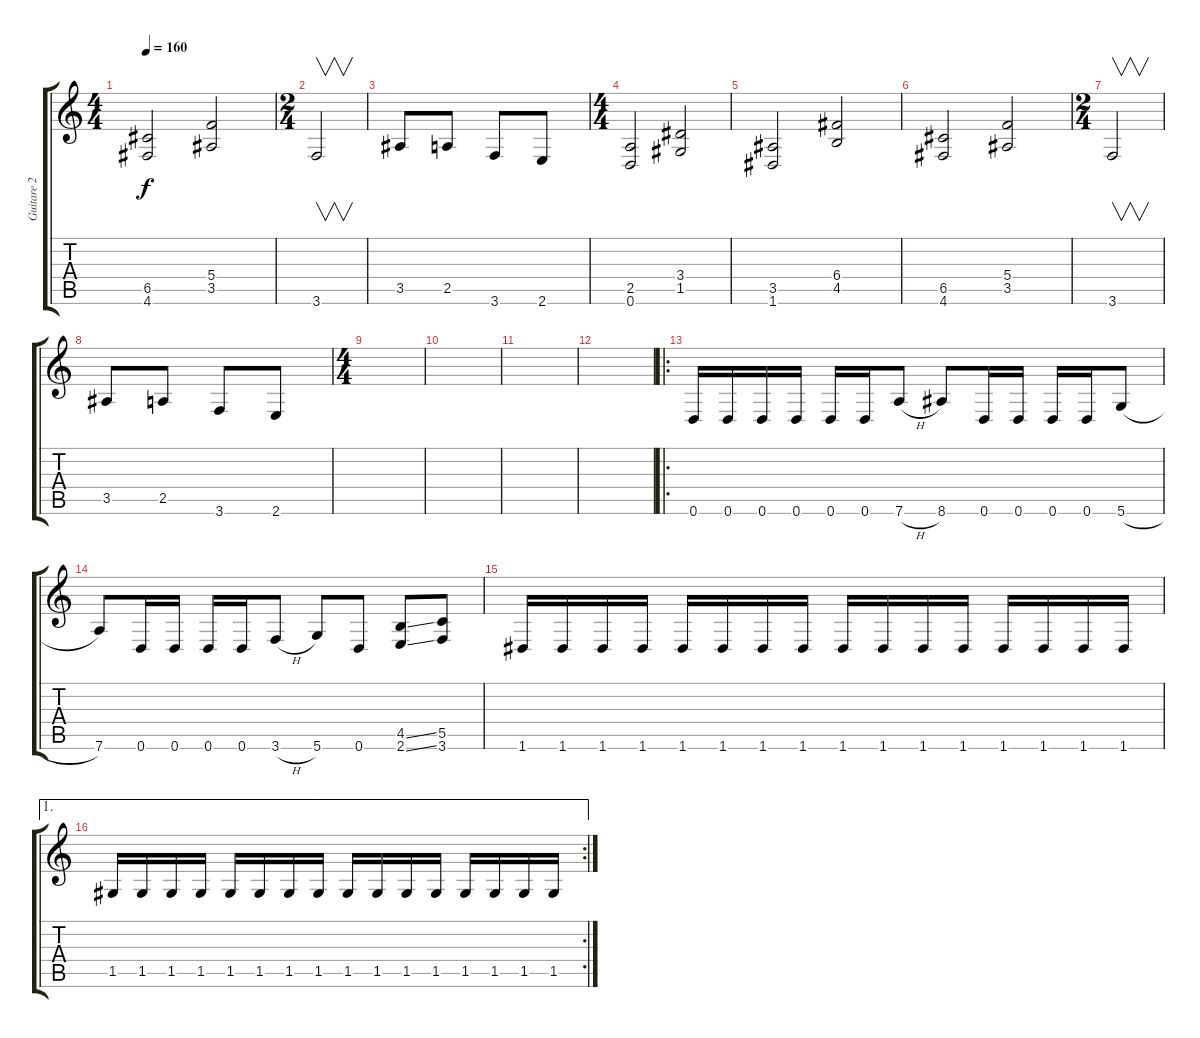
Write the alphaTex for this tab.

\track ("Guitare 2 " "Guitare 2 ") {instrument distortionguitar}
\staff {score tabs}
\tuning (D4 A3 F3 C3 G2 D2) {hide}
\ts (4 4)
\tempo 160
\clef g2
\ks c
(6.5 4.6).2{dy f} (5.4 3.5).2 |
\ts (2 4)
3.6.2{v} |
3.5.8 2.5.8 3.6.8 2.6.8 |
\ts (4 4)
(2.5 0.6).2 (3.4 1.5).2 |
(3.5 1.6).2 (6.4 4.5).2 |
(6.5 4.6).2 (5.4 3.5).2 |
\ts (2 4)
3.6.2{v} |
3.5.8 2.5.8 3.6.8 2.6.8 |
\ts (4 4)
|
|
|
|
\ro
0.6.16 0.6.16 0.6.16 0.6.16 0.6.16 0.6.16 7.6{h}.8 8.6.8 0.6.16 0.6.16 0.6.16 0.6.16 5.6{h}.8 |
7.6.8 0.6.16 0.6.16 0.6.16 0.6.16 3.6{h}.8 5.6.8 0.6.8 (4.5{ss} 2.6{ss}).8 (5.5 3.6).8 |
1.6.16 1.6.16 1.6.16 1.6.16 1.6.16 1.6.16 1.6.16 1.6.16 1.6.16 1.6.16 1.6.16 1.6.16 1.6.16 1.6.16 1.6.16 1.6.16 |
\ae 1
\rc 2
1.5.16 1.5.16 1.5.16 1.5.16 1.5.16 1.5.16 1.5.16 1.5.16 1.5.16 1.5.16 1.5.16 1.5.16 1.5.16 1.5.16 1.5.16 1.5.16
